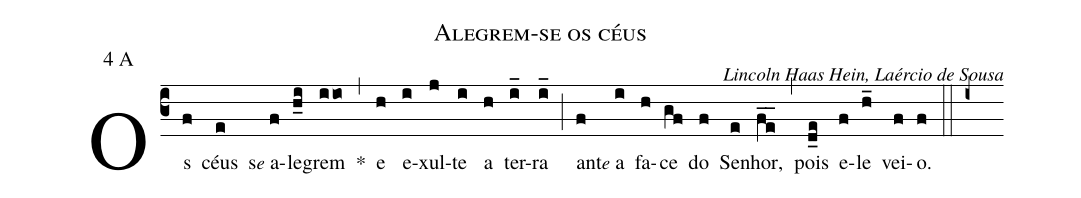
name: Alegrem-se os céus;
mode: 4;
mode-differentia: A;
commentary: Lincoln Haas Hein, Laércio de Sousa;
%%
(c3)

Os(f) céus(e) s<e>e</e> a(f)le(h_i)grem(iio) *(,) e(h) e(i)xul(j)te(i) a(h) ter(i_)ra(i_) (;) an(f)t<e>e</e> a(i) fa(h)ce(gf) do(f) Se(e)nhor,(fe__) (,) pois(d_e) e(f)le(h_) vei(f)o.(f) (::i+)
